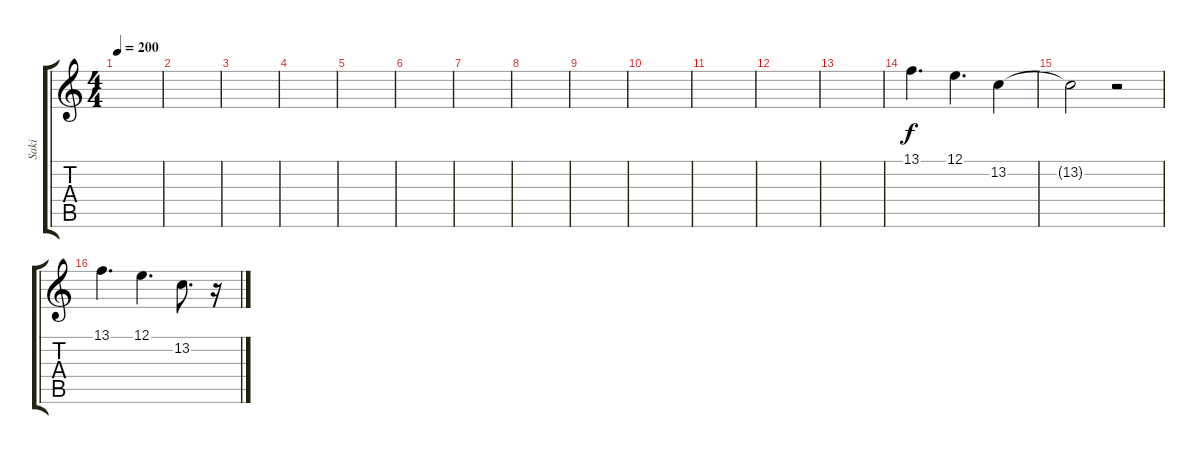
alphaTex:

\track ("Saki       - Trumpet" "Saki      ") {instrument trumpet}
\staff {score tabs}
\tuning (E4 B3 G3 D3 A2 E2) {hide}
\ts (4 4)
\tempo 200
\clef g2
\ks c
|
|
|
|
|
|
|
|
|
|
|
|
|
13.1.4{d} 12.1.4{d} 13.2.4 |
13.2{t}.2 r.2 |
13.1.4{d} 12.1.4{d} 13.2.8{d} r.16
